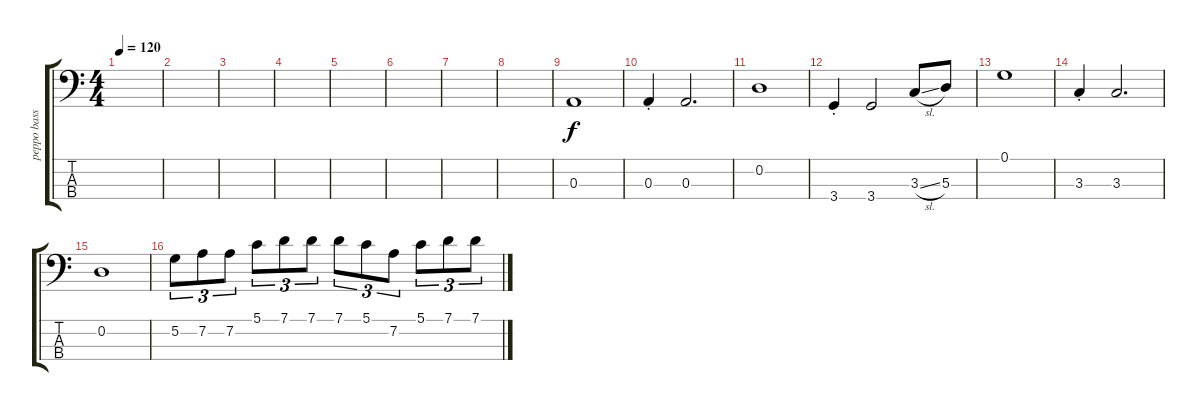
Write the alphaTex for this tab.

\track ("peppo bass" "peppo bass") {instrument electricbassfinger}
\staff {score tabs}
\tuning (G2 D2 A1 E1) {hide}
\ts (4 4)
\tempo 120
\clef f4
\ks c
|
|
|
|
|
|
|
|
0.3.1 |
0.3{st}.4 0.3.2{d} |
0.2.1 |
3.4{st}.4 3.4.2 3.3{sl}.8 5.3.8 |
0.1.1 |
3.3{st}.4 3.3.2{d} |
0.2.1 |
5.2.8{tu (3 2)} 7.2.8{tu (3 2)} 7.2.8{tu (3 2)} 5.1.8{tu (3 2)} 7.1.8{tu (3 2)} 7.1.8{tu (3 2)} 7.1.8{tu (3 2)} 5.1.8{tu (3 2)} 7.2.8{tu (3 2)} 5.1.8{tu (3 2)} 7.1.8{tu (3 2)} 7.1.8{tu (3 2)}
